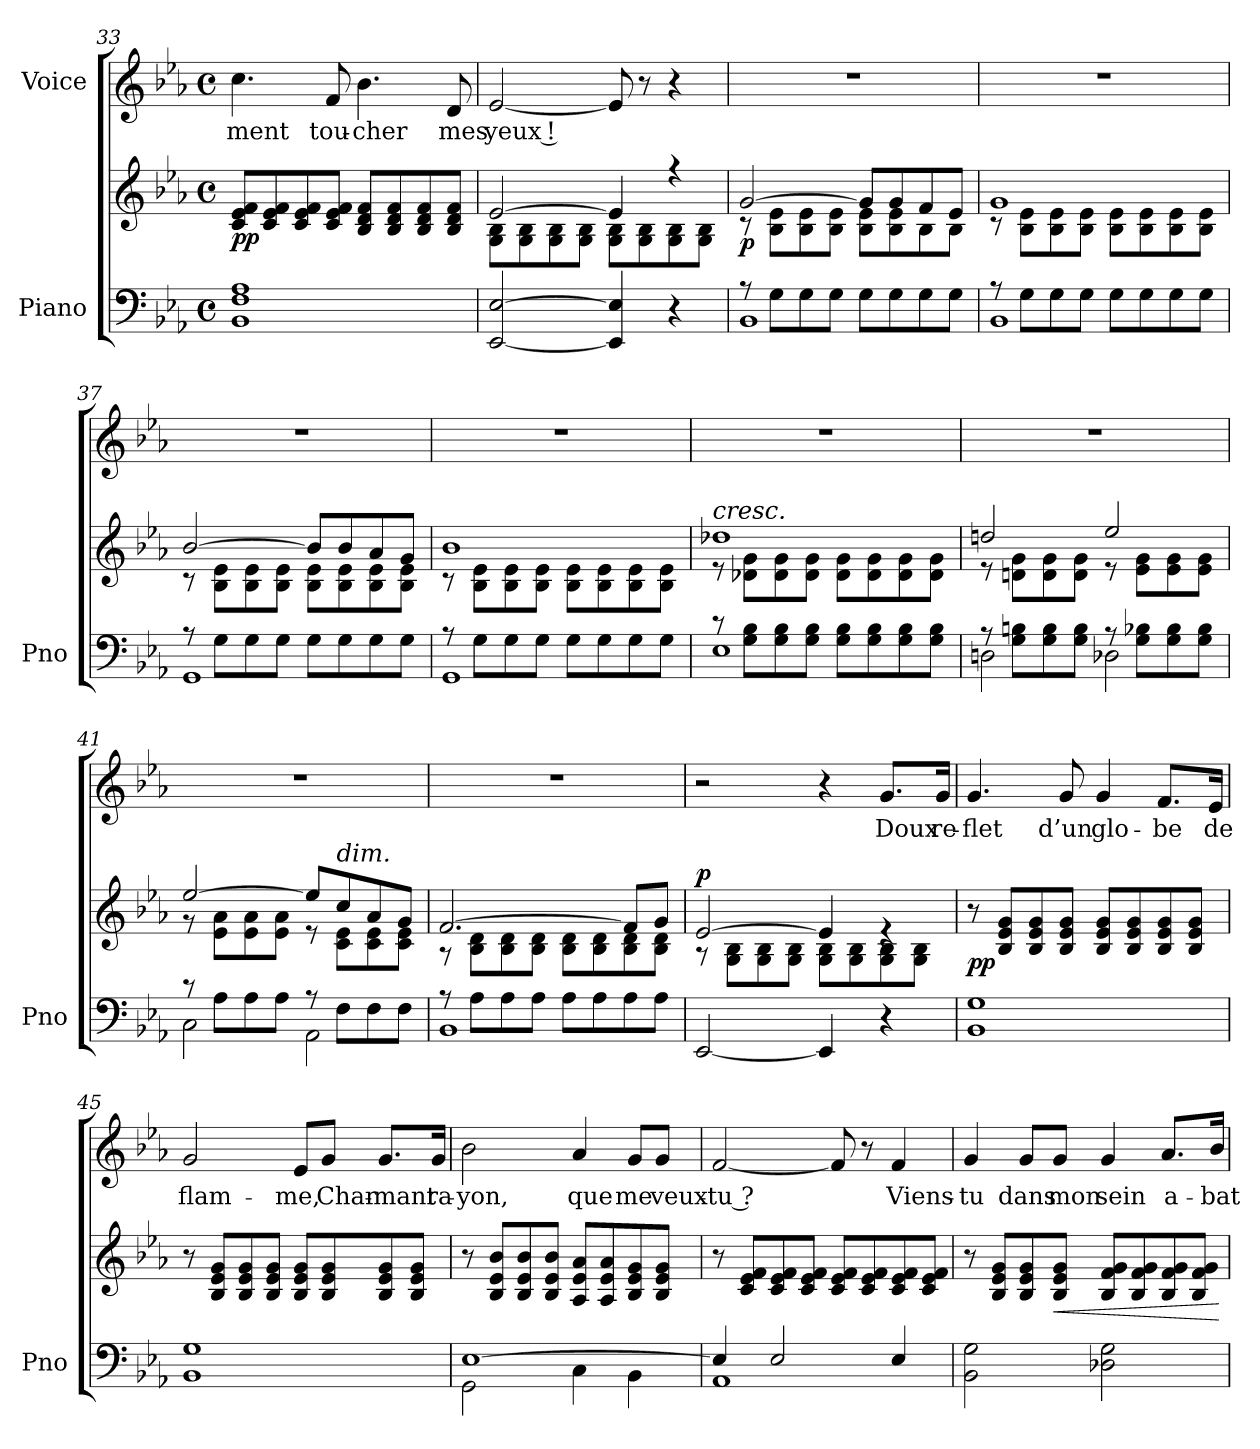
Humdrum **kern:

**kern	**kern	**dynam	**kern	**text
*part2	*part2	*part2	*part1	*part1
*staff3	*staff2	*staff2/3	*staff1	*staff1
*I"Piano	*	*	*I"Voice	*
*I'Pno	*	*	*	*
!!LO:LB:g=z
*clefF4	*clefG2	*	*clefG2	*
*k[b-e-a-]	*k[b-e-a-]	*	*k[b-e-a-]	*
*M4/4	*M4/4	*	*M4/4	*
*met(c)	*met(c)	*	*met(c)	*
=33	=33	=33	=33	=33
!	!	!LO:DY:b	!	!LO:LY:b
1BB- 1F 1A-	8c/ 8e-/ 8f/L	pp	4.cc\	-ment
.	8c/ 8e-/ 8f/	.	.	.
.	8c/ 8e-/ 8f/	.	.	.
!	!	!	!	!LO:LY:b
.	8c/ 8e-/ 8f/J	.	8f/	tou-
!	!	!	!	!LO:LY:b
.	8B-/ 8d/ 8f/L	.	4.b-\	-cher
.	8B-/ 8d/ 8f/	.	.	.
.	8B-/ 8d/ 8f/	.	.	.
!	!	!	!	!LO:LY:b
.	8B-/ 8d/ 8f/J	.	8d/	mes
=34	=34	=34	=34	=34
*	*^	*	*	*
!	!	!	!	!	!LO:LY:b
[2EE-/ [2E-/	[2e-/	8G\ 8B-\L	.	[2e-/	yeux !
.	.	8G\ 8B-\	.	.	.
.	.	8G\ 8B-\	.	.	.
.	.	8G\ 8B-\J	.	.	.
4EE-/] 4E-/]	4e-/]	8G\ 8B-\L	.	8e-/]	.
.	.	8G\ 8B-\	.	8r	.
4r	4r	8G\ 8B-\	.	4r	.
.	.	8G\ 8B-\J	.	.	.
=35	=35	=35	=35	=35	=35
*^	*	*	*	*	*
!	!	!	!	!LO:DY:b	!	!
8r	1BB-	[2g/	8r	p	1r	.
8G\L	.	.	8B-\ 8e-\L	.	.	.
8G\	.	.	8B-\ 8e-\	.	.	.
8G\J	.	.	8B-\ 8e-\J	.	.	.
8G\L	.	8g/L]	8B-\ 8e-\L	.	.	.
8G\	.	8g/	8B-\ 8e-\	.	.	.
8G\	.	8f/	8B-\	.	.	.
8G\J	.	8e-/J	8B-\J	.	.	.
=36	=36	=36	=36	=36	=36	=36
8r	1BB-	1g	8r	.	1r	.
8G\L	.	.	8B-\ 8e-\L	.	.	.
8G\	.	.	8B-\ 8e-\	.	.	.
8G\J	.	.	8B-\ 8e-\J	.	.	.
8G\L	.	.	8B-\ 8e-\L	.	.	.
8G\	.	.	8B-\ 8e-\	.	.	.
8G\	.	.	8B-\ 8e-\	.	.	.
8G\J	.	.	8B-\ 8e-\J	.	.	.
!!LO:LB:g=z
=37	=37	=37	=37	=37	=37	=37
8r	1GG	[2b-/	8r	.	1r	.
8G\L	.	.	8B-\ 8e-\L	.	.	.
8G\	.	.	8B-\ 8e-\	.	.	.
8G\J	.	.	8B-\ 8e-\J	.	.	.
8G\L	.	8b-/L]	8B-\ 8e-\L	.	.	.
8G\	.	8b-/	8B-\ 8e-\	.	.	.
8G\	.	8a-/	8B-\ 8e-\	.	.	.
8G\J	.	8g/J	8B-\ 8e-\J	.	.	.
=38	=38	=38	=38	=38	=38	=38
8r	1GG	1b-	8r	.	1r	.
8G\L	.	.	8B-\ 8e-\L	.	.	.
8G\	.	.	8B-\ 8e-\	.	.	.
8G\J	.	.	8B-\ 8e-\J	.	.	.
8G\L	.	.	8B-\ 8e-\L	.	.	.
8G\	.	.	8B-\ 8e-\	.	.	.
8G\	.	.	8B-\ 8e-\	.	.	.
8G\J	.	.	8B-\ 8e-\J	.	.	.
=39	=39	=39	=39	=39	=39	=39
!	!	!LO:TX:a:i:t=cresc.	!	!	!	!
8r	1E-	1dd-X	8r	.	1r	.
8G\ 8B-\L	.	.	8d-X\ 8g\L	.	.	.
8G\ 8B-\	.	.	8d-\ 8g\	.	.	.
8G\ 8B-\J	.	.	8d-\ 8g\J	.	.	.
8G\ 8B-\L	.	.	8d-\ 8g\L	.	.	.
8G\ 8B-\	.	.	8d-\ 8g\	.	.	.
8G\ 8B-\	.	.	8d-\ 8g\	.	.	.
8G\ 8B-\J	.	.	8d-\ 8g\J	.	.	.
=40	=40	=40	=40	=40	=40	=40
8r	2Dn\	2ddn/	8r	.	1r	.
8G\ 8Bn\L	.	.	8dn\ 8g\L	.	.	.
8G\ 8B\	.	.	8d\ 8g\	.	.	.
8G\ 8B\J	.	.	8d\ 8g\J	.	.	.
8r	2D-X\	2ee-/	8r	.	.	.
8G\ 8B-X\L	.	.	8e-\ 8g\L	.	.	.
8G\ 8B-\	.	.	8e-\ 8g\	.	.	.
8G\ 8B-\J	.	.	8e-\ 8g\J	.	.	.
=41	=41	=41	=41	=41	=41	=41
8r	2C\	[2ee-/	8r	.	1r	.
8A-\L	.	.	8e-\ 8a-\L	.	.	.
8A-\	.	.	8e-\ 8a-\	.	.	.
8A-\J	.	.	8e-\ 8a-\J	.	.	.
8r	2AA-\	8ee-/L]	8r	.	.	.
!	!	!LO:TX:a:i:t=dim.	!	!	!	!
8F\L	.	8cc/	8c\ 8e-\L	.	.	.
8F\	.	8a-/	8c\ 8e-\	.	.	.
8F\J	.	8g/J	8c\ 8e-\J	.	.	.
=42	=42	=42	=42	=42	=42	=42
8r	1BB-	[2.f/	8r	.	1r	.
8A-\L	.	.	8B-\ 8d\L	.	.	.
8A-\	.	.	8B-\ 8d\	.	.	.
8A-\J	.	.	8B-\ 8d\J	.	.	.
8A-\L	.	.	8B-\ 8d\L	.	.	.
8A-\	.	.	8B-\ 8d\	.	.	.
8A-\	.	8f/L]	8B-\ 8d\	.	.	.
8A-\J	.	8g/J	8B-\ 8d\J	.	.	.
*v	*v	*	*	*	*	*
!!LO:PB:g=z
=43	=43	=43	=43	=43	=43
!	!	!	!LO:DY:a	!	!
[2EE-/	[2e-/	8r	p	2r	.
.	.	8G\ 8B-\L	.	.	.
.	.	8G\ 8B-\	.	.	.
.	.	8G\ 8B-\J	.	.	.
4EE-/]	4e-/]	8G\ 8B-\L	.	4r	.
.	.	8G\ 8B-\	.	.	.
!	!	!	!	!	!LO:LY:b
4r	4re	8G\ 8B-\	.	8.g/L	Doux
.	.	8G\ 8B-\J	.	.	.
!	!	!	!	!	!LO:LY:b
.	.	.	.	16g/Jk	re-
*	*v	*v	*	*	*
=44	=44	=44	=44	=44
!	!	!LO:DY:b	!	!LO:LY:b
1BB- 1G	8r	pp	4.g/	-flet
.	8B-/ 8e-/ 8g/L	.	.	.
.	8B-/ 8e-/ 8g/	.	.	.
!	!	!	!	!LO:LY:b
.	8B-/ 8e-/ 8g/J	.	8g/	d’un
!	!	!	!	!LO:LY:b
.	8B-/ 8e-/ 8g/L	.	4g/	glo-
.	8B-/ 8e-/ 8g/	.	.	.
!	!	!	!	!LO:LY:b
.	8B-/ 8e-/ 8g/	.	8.f/L	-be
.	8B-/ 8e-/ 8g/J	.	.	.
!	!	!	!	!LO:LY:b
.	.	.	16e-/Jk	de
=45	=45	=45	=45	=45
!	!	!	!	!LO:LY:b
1BB- 1G	8r	.	2g/	flam-
.	8B-/ 8e-/ 8g/L	.	.	.
.	8B-/ 8e-/ 8g/	.	.	.
.	8B-/ 8e-/ 8g/J	.	.	.
!	!	!	!	!LO:LY:b
.	8B-/ 8e-/ 8g/L	.	8e-/L	-me,
!	!	!	!	!LO:LY:b
.	8B-/ 8e-/ 8g/	.	8g/J	Char-
!	!	!	!	!LO:LY:b
.	8B-/ 8e-/ 8g/	.	8.g/L	-mant
.	8B-/ 8e-/ 8g/J	.	.	.
!	!	!	!	!LO:LY:b
.	.	.	16g/Jk	ra-
=46	=46	=46	=46	=46
*^	*	*	*	*
!	!	!	!	!	!LO:LY:b
[1E-	2GG\	8r	.	2b-\	-yon,
.	.	8B-/ 8e-/ 8b-/L	.	.	.
.	.	8B-/ 8e-/ 8b-/	.	.	.
.	.	8B-/ 8e-/ 8b-/J	.	.	.
!	!	!	!	!	!LO:LY:b
.	4C\	8A-/ 8e-/ 8a-/L	.	4a-/	que
.	.	8A-/ 8e-/ 8a-/	.	.	.
!	!	!	!	!	!LO:LY:b
.	4BB-\	8B-/ 8e-/ 8g/	.	8g/L	me
!	!	!	!	!	!LO:LY:b
.	.	8B-/ 8e-/ 8g/J	.	8g/J	veux-
!!LO:LB:g=z
=47	=47	=47	=47	=47	=47
!	!	!	!	!	!LO:LY:b
4E-/]	1AA-	8r	.	[2f/	-tu ?
.	.	8c/ 8e-/ 8f/L	.	.	.
2E-/	.	8c/ 8e-/ 8f/	.	.	.
.	.	8c/ 8e-/ 8f/J	.	.	.
.	.	8c/ 8e-/ 8f/L	.	8f/]	.
.	.	8c/ 8e-/ 8f/	.	8r	.
!	!	!	!	!	!LO:LY:b
4E-/	.	8c/ 8e-/ 8f/	.	4f/	Viens-
.	.	8c/ 8e-/ 8f/J	.	.	.
*v	*v	*	*	*	*
=48	=48	=48	=48	=48
!	!	!	!	!LO:LY:b
2BB-\ 2G\	8r	.	4g/	-tu
.	8B-/ 8e-/ 8g/L	.	.	.
!	!	!	!	!LO:LY:b
.	8B-/ 8e-/ 8g/	.	8g/L	dans
!	!	!LO:HP:b	!	!LO:LY:b
.	8B-/ 8e-/ 8g/J	<	8g/J	mon
!	!	!	!	!LO:LY:b
2D-X\ 2G\	8B-/ 8f/ 8g/L	.	4g/	sein
.	8B-/ 8f/ 8g/	.	.	.
!	!	!	!	!LO:LY:b
.	8B-/ 8f/ 8g/	.	8.a-/L	a-
.	8B-/ 8f/ 8g/J	.	.	.
!	!	!	!	!LO:LY:b
.	.	.	16b-/Jk	-bat-
.	.	[	.	.
=	=	=	=	=
*-	*-	*-	*-	*-
